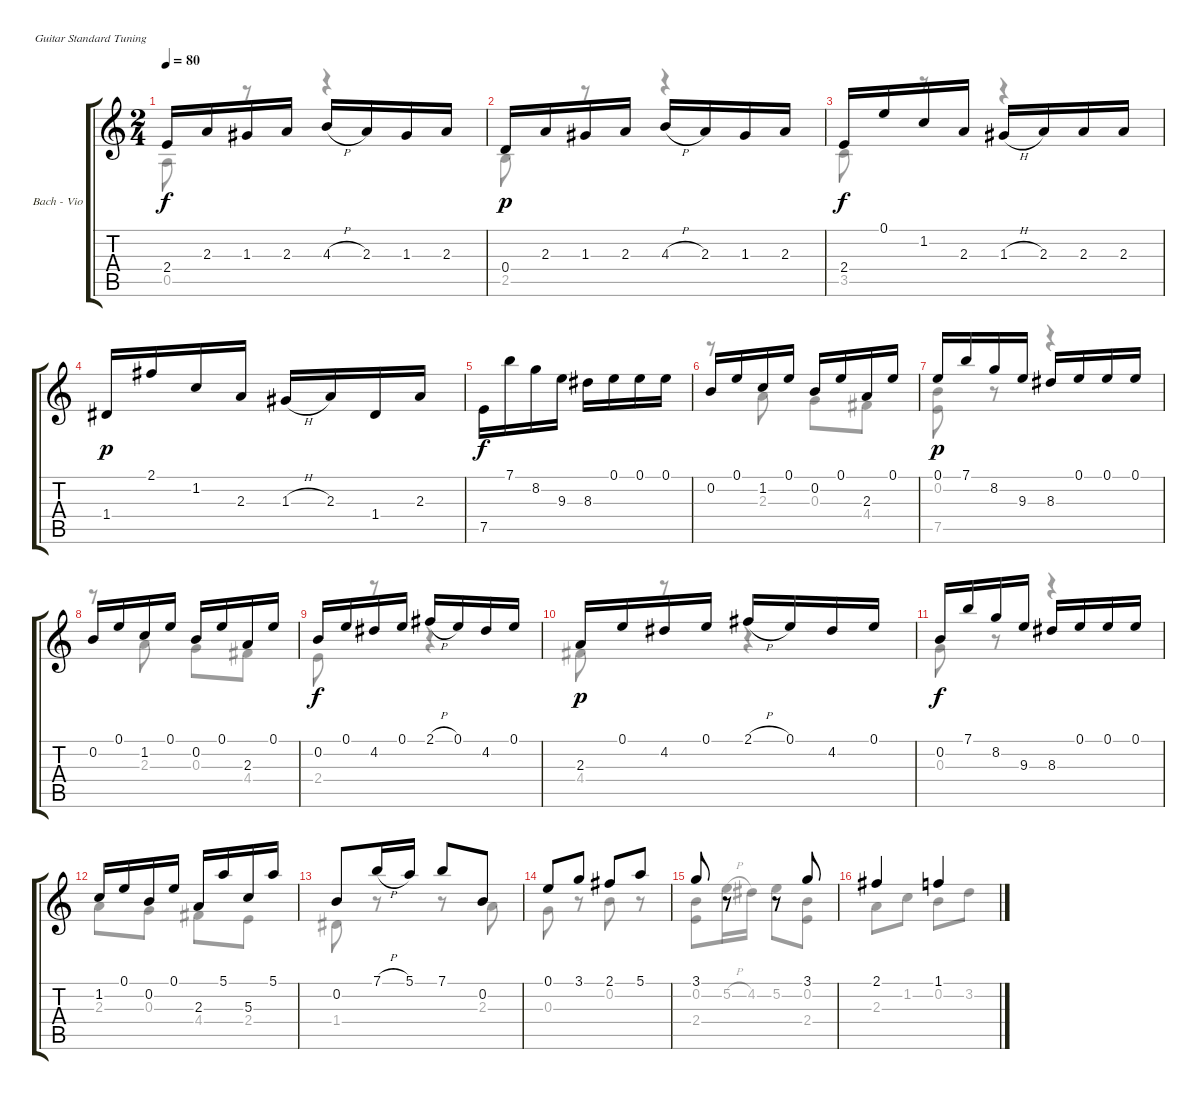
\bracketExtendMode groupsimilarinstruments
\firstSystemTrackNameOrientation horizontal
\otherSystemsTrackNameOrientation horizontal
\track ("Bach - Violin Sonata No. 2 BWV 1003 - Fugue" "Bach - Vio") {instrument acousticguitarnylon}
\staff {score tabs}
\tuning (E4 B3 G3 D3 A2 E2)
\voice
\ts (2 4)
\tempo 80
\clef g2
\ks c
2.4.16{dy f} 2.3.16 1.3.16 2.3.16 4.3{h}.16 2.3.16 1.3.16 2.3.16 |
0.4.16{dy p} 2.3.16 1.3.16 2.3.16 4.3{h}.16 2.3.16 1.3.16 2.3.16 |
2.4.16{dy f} 0.1.16 1.2.16 2.3.16 1.3{h}.16 2.3.16 2.3.16 2.3.16 |
1.4.16{dy p} 2.1.16 1.2.16 2.3.16 1.3{h}.16 2.3.16 1.4.16 2.3.16 |
7.5.16{dy f} 7.1.16 8.2.16 9.3.16 8.3.16 0.1.16 0.1.16 0.1.16 |
0.2.16 0.1.16 1.2.16 0.1.16 0.2.16 0.1.16 2.3.16 0.1.16 |
0.1.16{dy p} 7.1.16 8.2.16 9.3.16 8.3.16 0.1.16 0.1.16 0.1.16 |
0.2.16 0.1.16 1.2.16 0.1.16 0.2.16 0.1.16 2.3.16 0.1.16 |
0.2.16{dy f} 0.1.16 4.2.16 0.1.16 2.1{h}.16 0.1.16 4.2.16 0.1.16 |
2.3.16{dy p} 0.1.16 4.2.16 0.1.16 2.1{h}.16 0.1.16 4.2.16 0.1.16 |
0.2.16{dy f} 7.1.16 8.2.16 9.3.16 8.3.16 0.1.16 0.1.16 0.1.16 |
1.2.16 0.1.16 0.2.16 0.1.16 2.3.16 5.1.16 5.3.16 5.1.16 |
0.2.8 7.1{h}.16 5.1.16 7.1.8 0.2.8 |
0.1.8 3.1.8 2.1.8 5.1.8 |
3.1.8 r.8 r.8 3.1.8 |
2.1.4 1.1.4
\voice
\clef g2
\ottava regular
\simile none
\ks c
0.5.8{dy f} r.8 r.4 |
2.5.8{dy p} r.8 r.4 |
3.5.8{dy f} r.8 r.4 |
|
|
r.8 2.3.8 0.3.8 4.4.8 |
(0.2 7.5).8{dy p} r.8 r.4 |
r.8 2.3.8 0.3.8 4.4.8 |
2.4.8{dy f} r.8 r.4 |
4.4.8{dy p} r.8 r.4 |
0.3.8{dy f} r.8 r.4 |
2.3.8 0.3.8 4.4.8 2.4.8 |
1.4.8 r.8 r.8 2.3.8 |
0.3.8 r.8 0.2.8 r.8 |
(0.2 2.4).8 5.2{h}.16 4.2.16 5.2.8 (0.2 2.4).8 |
2.3.8 1.2.8 0.2.8 3.2.8
